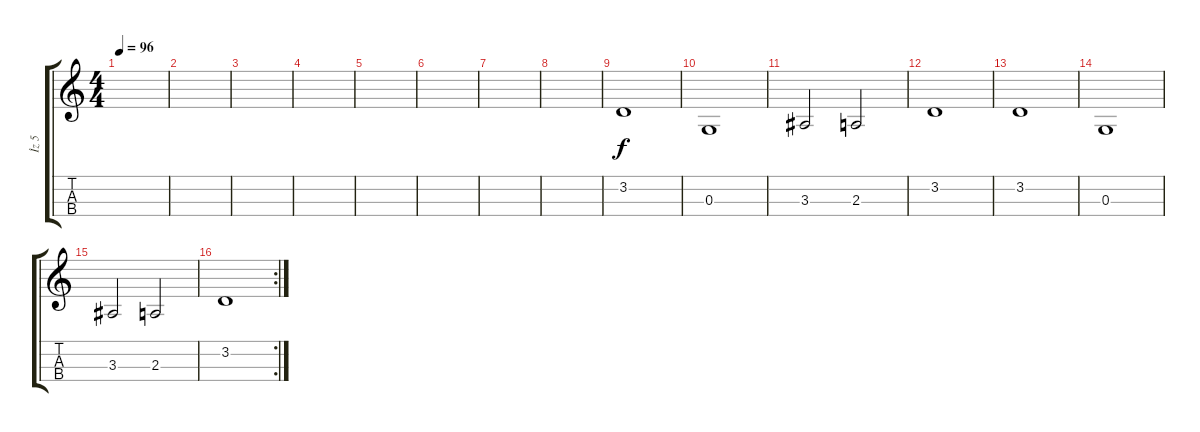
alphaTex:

\track ("İz 5" "İz 5") {instrument stringensemble1}
\staff {score tabs}
\tuning (E4 B3 G3 D3) {hide}
\ts (4 4)
\tempo 96
\clef g2
\ks c
|
|
|
|
|
|
|
|
3.2.1 |
0.3.1 |
3.3.2 2.3.2 |
3.2.1 |
3.2.1 |
0.3.1 |
3.3.2 2.3.2 |
\rc 2
3.2.1
